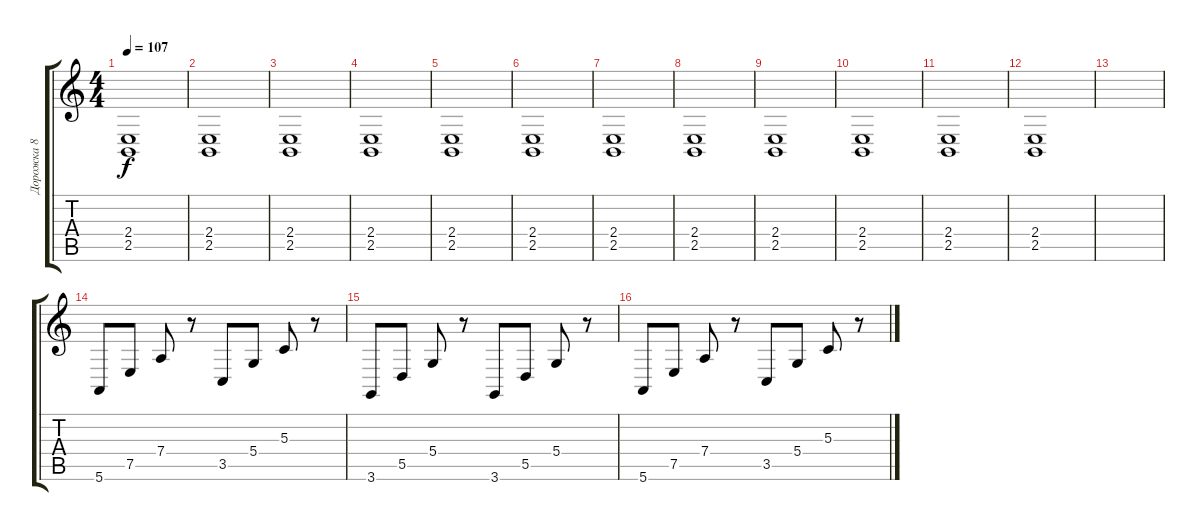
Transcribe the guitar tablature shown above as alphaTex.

\track ("Дорожка 8" "Дорожка 8") {instrument fx1rain}
\staff {score tabs}
\tuning (E4 B3 G3 D3 A2 E2) {hide}
\ts (4 4)
\tempo 107
\clef g2
\ks c
(2.4 2.5).1{dy f instrument fx1rain} |
(2.4 2.5).1 |
(2.4 2.5).1 |
(2.4 2.5).1 |
(2.4 2.5).1 |
(2.4 2.5).1 |
(2.4 2.5).1 |
(2.4 2.5).1 |
(2.4 2.5).1 |
(2.4 2.5).1 |
(2.4 2.5).1 |
(2.4 2.5).1 |
|
5.6.8 7.5.8 7.4.8 r.8 3.5.8 5.4.8 5.3.8 r.8 |
3.6.8 5.5.8 5.4.8 r.8 3.6.8 5.5.8 5.4.8 r.8 |
5.6.8 7.5.8 7.4.8 r.8 3.5.8 5.4.8 5.3.8 r.8
